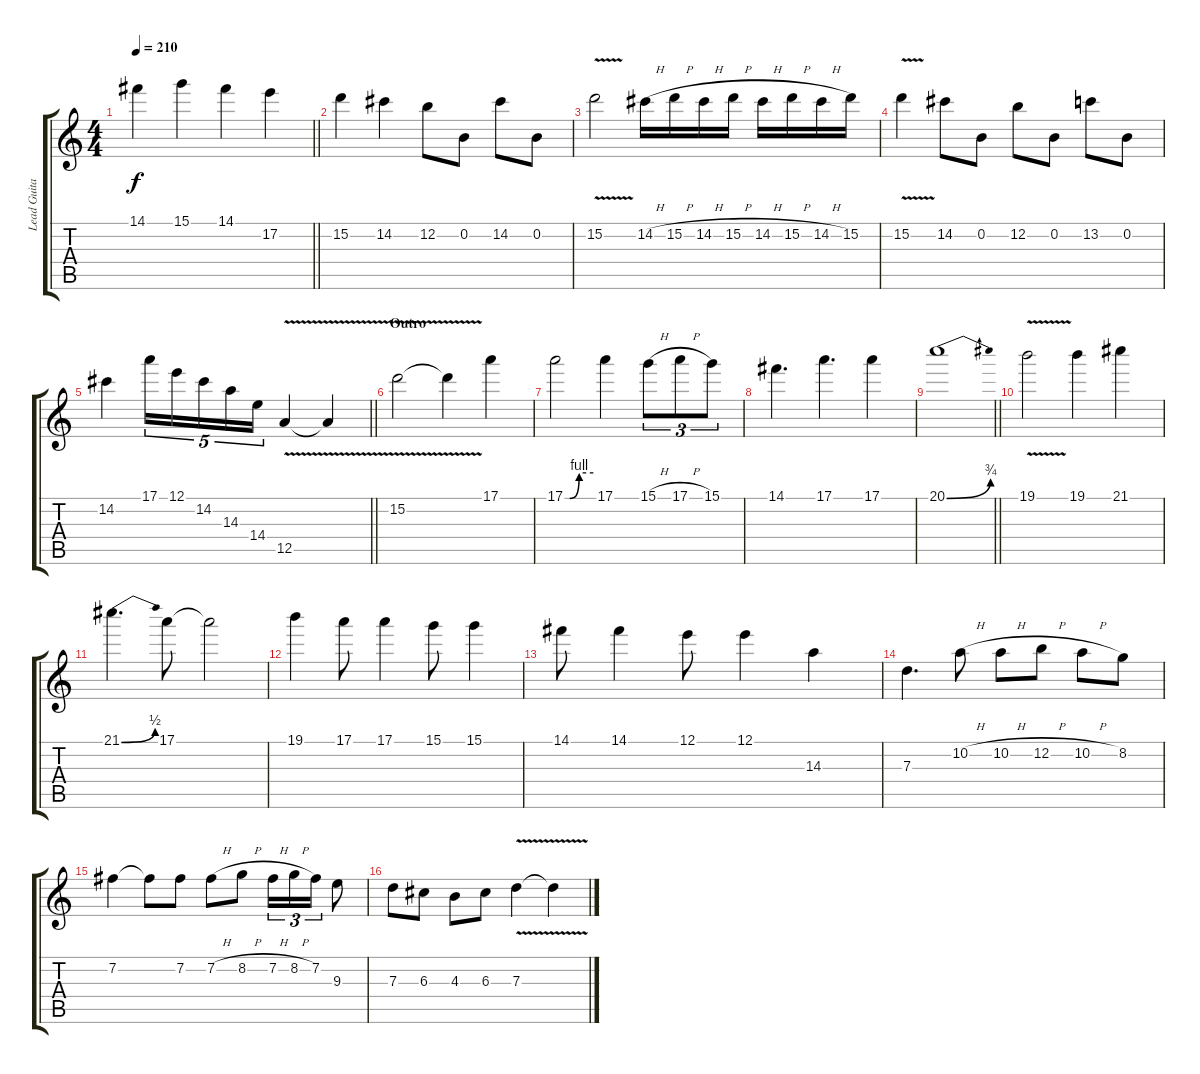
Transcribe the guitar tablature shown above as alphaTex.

\track ("Lead Guitar" "Lead Guita") {instrument distortionguitar}
\staff {score tabs}
\tuning (E4 B3 G3 D3 A2 E2) {hide}
\ts (4 4)
\tempo 210
\clef g2
\barLineRight lightlight
\ks c
14.1.4{dy f} 15.1.4 14.1.4 17.2.4 |
15.2.4 14.2.4 12.2.8 0.2.8 14.2.8 0.2.8 |
15.2{v}.2 14.2{h}.16 15.2{h}.16 14.2{h}.16 15.2{h}.16 14.2{h}.16 15.2{h}.16 14.2{h}.16 15.2.16 |
15.2{v}.4 14.2.8 0.2.8 12.2.8 0.2.8 13.2.8 0.2.8 |
\barLineRight lightlight
14.2.4 17.1.16{tu (5 4)} 12.1.16{tu (5 4)} 14.2.16{tu (5 4)} 14.3.16{tu (5 4)} 14.4.16{tu (5 4)} 12.5{v}.4 12.5{t}.4 |
\section ("" "Outro")
15.2{v}.2 15.2{t}.4 17.1.4 |
17.1{be (custom 0 0 10 0 30 4 60 4)}.2 17.1.4 15.1{h}.8{tu (3 2)} 17.1{h}.8{tu (3 2)} 15.1.8{tu (3 2)} |
14.1.4{d} 17.1.4{d} 17.1.4 |
\barLineRight lightlight
20.1{be (bend 0 0 60 3)}.1 |
19.1{v}.2 19.1.4 21.1.4 |
21.1{be (bend 0 0 60 2)}.4{d} 17.1.8 17.1{t}.2 |
19.1.4 17.1.8 17.1.4 15.1.8 15.1.4 |
14.1.8 14.1.4 12.1.8 12.1.4 14.3.4 |
7.3.4{d} 10.2{h}.8 10.2{h}.8 12.2{h}.8 10.2{h}.8 8.2.8 |
7.2.4 7.2{t}.8 7.2.8 7.2{h}.8 8.2{h}.8 7.2{h}.16{tu (3 2)} 8.2{h}.16{tu (3 2)} 7.2.16{tu (3 2)} 9.3.8 |
7.3.8 6.3.8 4.3.8 6.3.8 7.3{v}.4 7.3{t}.4
